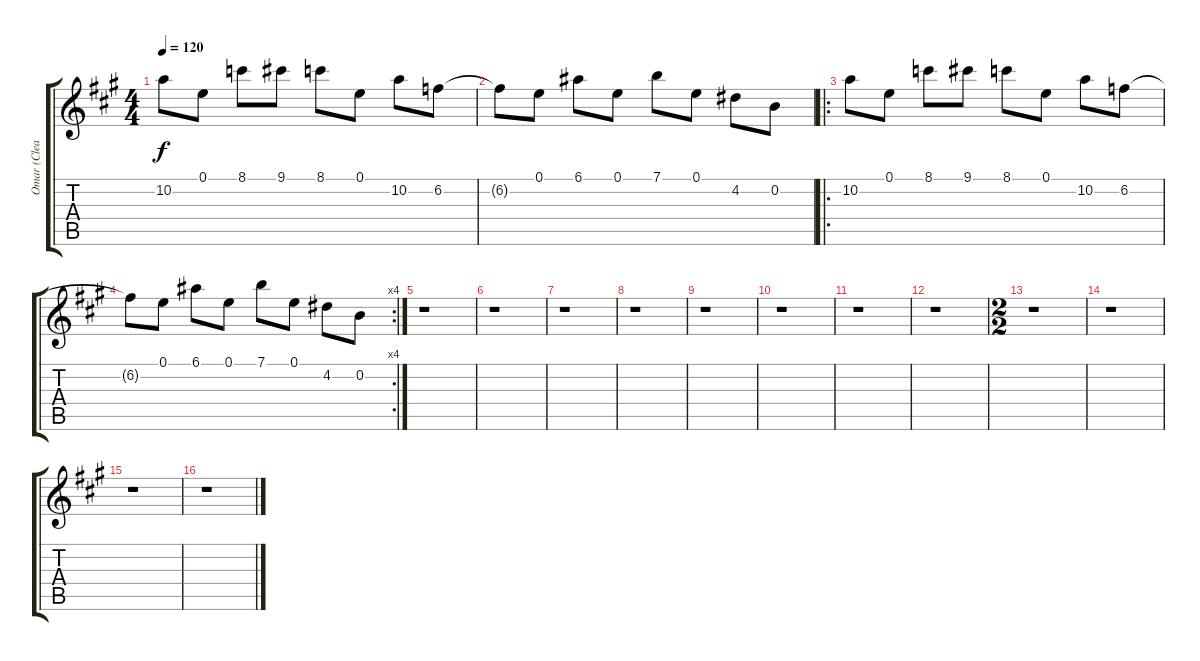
\track ("Omar (Clean)" "Omar (Clea") {instrument electricguitarclean}
\staff {score tabs}
\tuning (E4 B3 G3 D3 A2 E2) {hide}
\ts (4 4)
\tempo 120
\clef g2
\ks a
10.2.8{dy f} 0.1.8 8.1.8 9.1.8 8.1.8 0.1.8 10.2.8 6.2.8 |
6.2{t}.8 0.1.8 6.1.8 0.1.8 7.1.8 0.1.8 4.2.8 0.2.8 |
\ro
10.2.8 0.1.8 8.1.8 9.1.8 8.1.8 0.1.8 10.2.8 6.2.8 |
\rc 4
6.2{t}.8 0.1.8 6.1.8 0.1.8 7.1.8 0.1.8 4.2.8 0.2.8 |
r.1 |
r.1 |
r.1 |
r.1 |
r.1 |
r.1 |
r.1 |
r.1 |
\ts (2 2)
r.1 |
r.1 |
r.1 |
r.1
